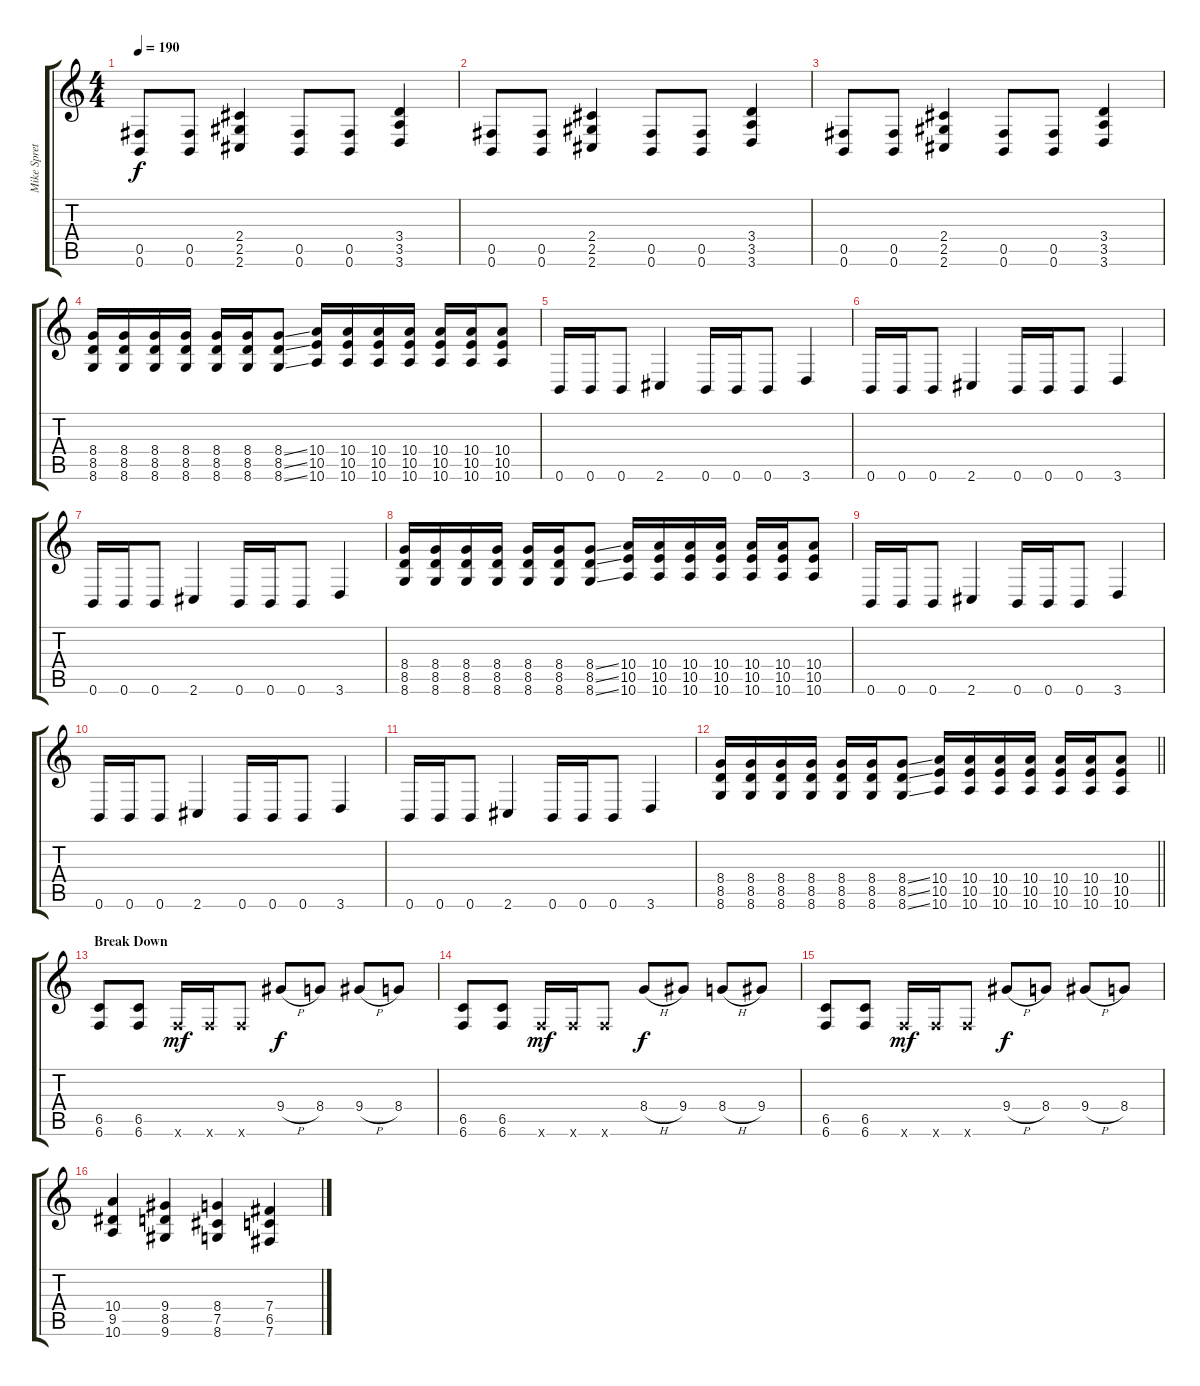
\track ("Mike Spretzer (Distortion Guitar)" "Mike Spret") {instrument distortionguitar}
\staff {score tabs}
\tuning (Db4 Ab3 E3 B2 Gb2 B1) {hide}
\ts (4 4)
\tempo 190
\clef g2
\ks c
(0.5 0.6).8{dy f} (0.5 0.6).8 (2.4 2.5 2.6).4 (0.5 0.6).8 (0.5 0.6).8 (3.4 3.5 3.6).4 |
(0.5 0.6).8 (0.5 0.6).8 (2.4 2.5 2.6).4 (0.5 0.6).8 (0.5 0.6).8 (3.4 3.5 3.6).4 |
(0.5 0.6).8 (0.5 0.6).8 (2.4 2.5 2.6).4 (0.5 0.6).8 (0.5 0.6).8 (3.4 3.5 3.6).4 |
(8.4 8.5 8.6).16 (8.4 8.5 8.6).16 (8.4 8.5 8.6).16 (8.4 8.5 8.6).16 (8.4 8.5 8.6).16 (8.4 8.5 8.6).16 (8.4{ss} 8.5{ss} 8.6{ss}).8 (10.4 10.5 10.6).16 (10.4 10.5 10.6).16 (10.4 10.5 10.6).16 (10.4 10.5 10.6).16 (10.4 10.5 10.6).16 (10.4 10.5 10.6).16 (10.4 10.5 10.6).8 |
0.6.16 0.6.16 0.6.8 2.6.4 0.6.16 0.6.16 0.6.8 3.6.4 |
0.6.16 0.6.16 0.6.8 2.6.4 0.6.16 0.6.16 0.6.8 3.6.4 |
0.6.16 0.6.16 0.6.8 2.6.4 0.6.16 0.6.16 0.6.8 3.6.4 |
(8.4 8.5 8.6).16 (8.4 8.5 8.6).16 (8.4 8.5 8.6).16 (8.4 8.5 8.6).16 (8.4 8.5 8.6).16 (8.4 8.5 8.6).16 (8.4{ss} 8.5{ss} 8.6{ss}).8 (10.4 10.5 10.6).16 (10.4 10.5 10.6).16 (10.4 10.5 10.6).16 (10.4 10.5 10.6).16 (10.4 10.5 10.6).16 (10.4 10.5 10.6).16 (10.4 10.5 10.6).8 |
0.6.16 0.6.16 0.6.8 2.6.4 0.6.16 0.6.16 0.6.8 3.6.4 |
0.6.16 0.6.16 0.6.8 2.6.4 0.6.16 0.6.16 0.6.8 3.6.4 |
0.6.16 0.6.16 0.6.8 2.6.4 0.6.16 0.6.16 0.6.8 3.6.4 |
\barLineRight lightlight
(8.4 8.5 8.6).16 (8.4 8.5 8.6).16 (8.4 8.5 8.6).16 (8.4 8.5 8.6).16 (8.4 8.5 8.6).16 (8.4 8.5 8.6).16 (8.4{ss} 8.5{ss} 8.6{ss}).8 (10.4 10.5 10.6).16 (10.4 10.5 10.6).16 (10.4 10.5 10.6).16 (10.4 10.5 10.6).16 (10.4 10.5 10.6).16 (10.4 10.5 10.6).16 (10.4 10.5 10.6).8 |
\section ("" "Break Down")
(6.5 6.6).8 (6.5 6.6).8 6.6{x}.16{dy mf} 6.6{x}.16 6.6{x}.8 9.4{h}.8{dy f} 8.4.8 9.4{h}.8 8.4.8 |
(6.5 6.6).8 (6.5 6.6).8 6.6{x}.16{dy mf} 6.6{x}.16 6.6{x}.8 8.4{h}.8{dy f} 9.4.8 8.4{h}.8 9.4.8 |
(6.5 6.6).8 (6.5 6.6).8 6.6{x}.16{dy mf} 6.6{x}.16 6.6{x}.8 9.4{h}.8{dy f} 8.4.8 9.4{h}.8 8.4.8 |
(10.4 9.5 10.6).4 (9.4 8.5 9.6).4 (8.4 7.5 8.6).4 (7.4 6.5 7.6).4
